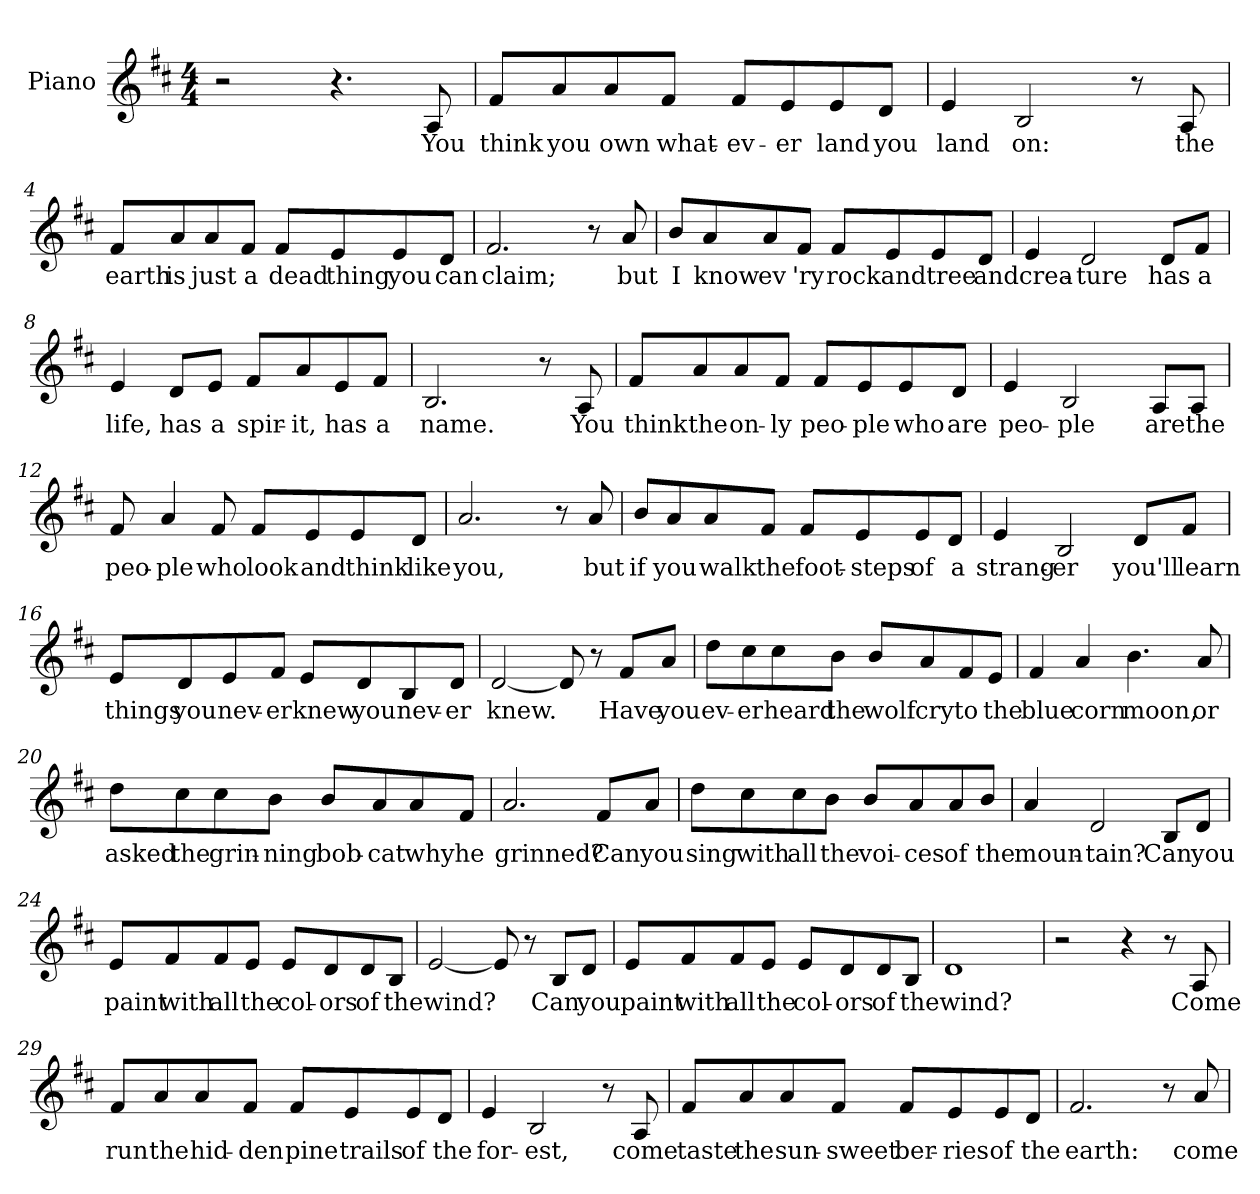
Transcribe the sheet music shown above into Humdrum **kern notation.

**kern	**text
*part1	*part1
*staff1	*staff1
*I"Piano	*
*I'Pno.	*
*clefG2	*
*k[f#c#]	*
*D:	*
*M4/4	*
=1	=1
2r	.
4.r	.
8A/	You
=2	=2
8f#/L	think
8a/	you
8a/	own
8f#/J	what-
8f#/L	-ev-
8e/	-er
8e/	land
8d/J	you
=3	=3
4e/	land
2B/	on:
8r	.
8A/	the
!!LO:LB:g=z
=4	=4
8f#/L	earth
8a/	is
8a/	just
8f#/J	a
8f#/L	dead
8e/	thing
8e/	you
8d/J	can
=5	=5
2.f#/	claim;
8r	.
8a/	but
=6	=6
8b/L	I
8a/	know
8a/	ev
8f#/J	'ry
8f#/L	rock
8e/	and
8e/	tree
8d/J	and
!!LO:LB:g=z
=7	=7
4e/	crea-
2d/	-ture
8d/L	has
8f#/J	a
=8	=8
4e/	life,
8d/L	has
8e/J	a
8f#/L	spir-
8a/	-it,
8e/	has
8f#/J	a
=9	=9
2.B/	name.
8r	.
8A/	You
!!LO:LB:g=z
=10	=10
8f#/L	think
8a/	the
8a/	on-
8f#/J	-ly
8f#/L	peo-
8e/	-ple
8e/	who
8d/J	are
=11	=11
4e/	peo-
2B/	-ple
8A/L	are
8A/J	the
=12	=12
8f#/	peo-
4a/	-ple
8f#/	who
8f#/L	look
8e/	and
8e/	think
8d/J	like
!!LO:LB:g=z
=13	=13
2.a/	you,
8r	.
8a/	but
=14	=14
8b/L	if
8a/	you
8a/	walk
8f#/J	the
8f#/L	foot-
8e/	-steps
8e/	of
8d/J	a
=15	=15
4e/	strang-
2B/	-er
8d/L	you'll
8f#/J	learn
!!LO:LB:g=z
=16	=16
8e/L	things
8d/	you
8e/	nev-
8f#/J	-er
8e/L	knew
8d/	you
8B/	nev-
8d/J	-er
=17	=17
[2d/	knew.
8d/]	.
8r	.
8f#/L	Have
8a/J	you
=18	=18
8dd\L	ev-
8cc#\	-er
8cc#\	heard
8b\J	the
8b/L	wolf
8a/	cry
8f#/	to
8e/J	the
!!LO:LB:g=z
=19	=19
4f#/	blue
4a/	corn
4.b\	moon,
8a/	or
=20	=20
8dd\L	asked
8cc#\	the
8cc#\	grin-
8b\J	-ning
8b/L	bob-
8a/	-cat
8a/	why
8f#/J	he
=21	=21
2.a/	grinned?
8f#/L	Can
8a/J	you
!!LO:LB:g=z
=22	=22
8dd\L	sing
8cc#\	with
8cc#\	all
8b\J	the
8b/L	voi-
8a/	-ces
8a/	of
8b/J	the
=23	=23
4a/	moun-
2d/	-tain?
8B/L	Can
8d/J	you
=24	=24
8e/L	paint
8f#/	with
8f#/	all
8e/J	the
8e/L	col-
8d/	-ors
8d/	of
8B/J	the
!!LO:PB:g=z
=25	=25
[2e/	wind?
8e/]	.
8r	.
8B/L	Can
8d/J	you
=26	=26
8e/L	paint
8f#/	with
8f#/	all
8e/J	the
8e/L	col-
8d/	-ors
8d/	of
8B/J	the
=27	=27
1d	wind?
=28	=28
2r	.
4r	.
8r	.
8A/	Come
!!LO:LB:g=z
=29	=29
8f#/L	run
8a/	the
8a/	hid-
8f#/J	-den
8f#/L	pine
8e/	trails
8e/	of
8d/J	the
=30	=30
4e/	for-
2B/	-est,
8r	.
8A/	come
=31	=31
8f#/L	taste
8a/	the
8a/	sun-
8f#/J	-sweet
8f#/L	ber-
8e/	-ries
8e/	of
8d/J	the
!!LO:LB:g=z
=32	=32
2.f#/	earth:
8r	.
8a/	come
=	=
*-	*-
